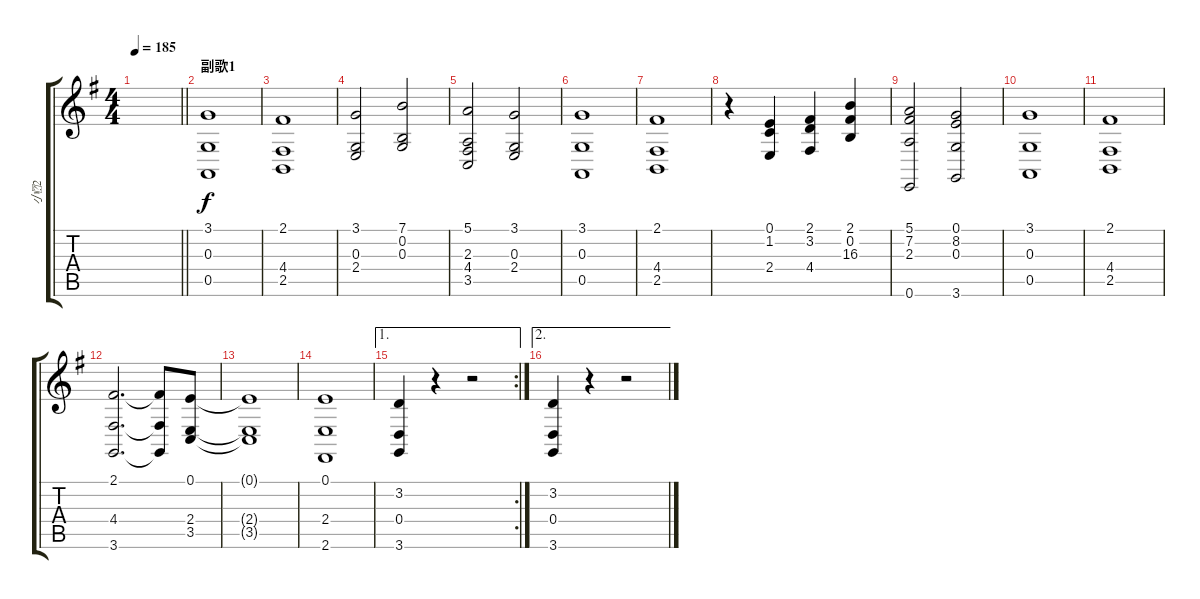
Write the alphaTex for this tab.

\track ("小2" "小2") {instrument synthbrass2}
\staff {score tabs}
\tuning (E4 B3 G3 D3 A2 E2) {hide}
\ts (4 4)
\tempo 185
\clef g2
\barLineRight lightlight
\ks g
|
\section ("" "副歌1")
(3.1 0.3 0.5).1 |
(2.1 4.4 2.5).1 |
(3.1 0.3 2.4).2 (7.1 0.2 0.3).2 |
(5.1 2.3 4.4 3.5).2 (3.1 0.3 2.4).2 |
(3.1 0.3 0.5).1 |
(2.1 4.4 2.5).1 |
r.4 (0.1 1.2 2.4).4 (2.1 3.2 4.4).4 (2.1 0.2 16.3).4 |
(5.1 7.2 2.3 0.6).2 (0.1 8.2 0.3 3.6).2 |
(3.1 0.3 0.5).1 |
(2.1 4.4 2.5).1 |
(2.1 4.4 3.6).2{d} (2.1{t} 4.4{t} 3.6{t}).8 (0.1 2.4 3.5).8 |
(0.1{t} 2.4{t} 3.5{t}).1 |
(0.1 2.4 2.6).1 |
\ae 1
\rc 2
(3.2 0.4 3.6).4 r.4 r.2 |
\ae 2
(3.2 0.4 3.6).4 r.4 r.2
